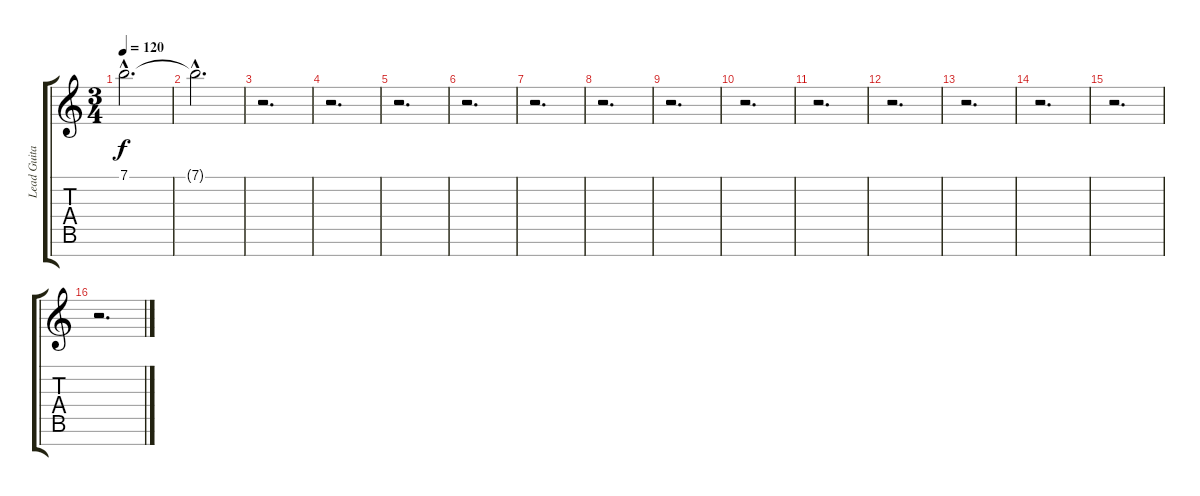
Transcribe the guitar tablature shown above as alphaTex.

\track ("Lead Guitar II" "Lead Guita") {instrument distortionguitar}
\staff {score tabs}
\tuning (E4 B3 G3 D3 A2 E2 B1) {hide}
\ts (3 4)
\tempo 120
\clef g2
\ks c
7.1{hac t}.2{d dy f} |
7.1{hac t}.2{d} |
r.2{d} |
r.2{d} |
r.2{d} |
r.2{d} |
r.2{d} |
r.2{d} |
r.2{d} |
r.2{d} |
r.2{d} |
r.2{d} |
r.2{d} |
r.2{d} |
r.2{d} |
r.2{d}
